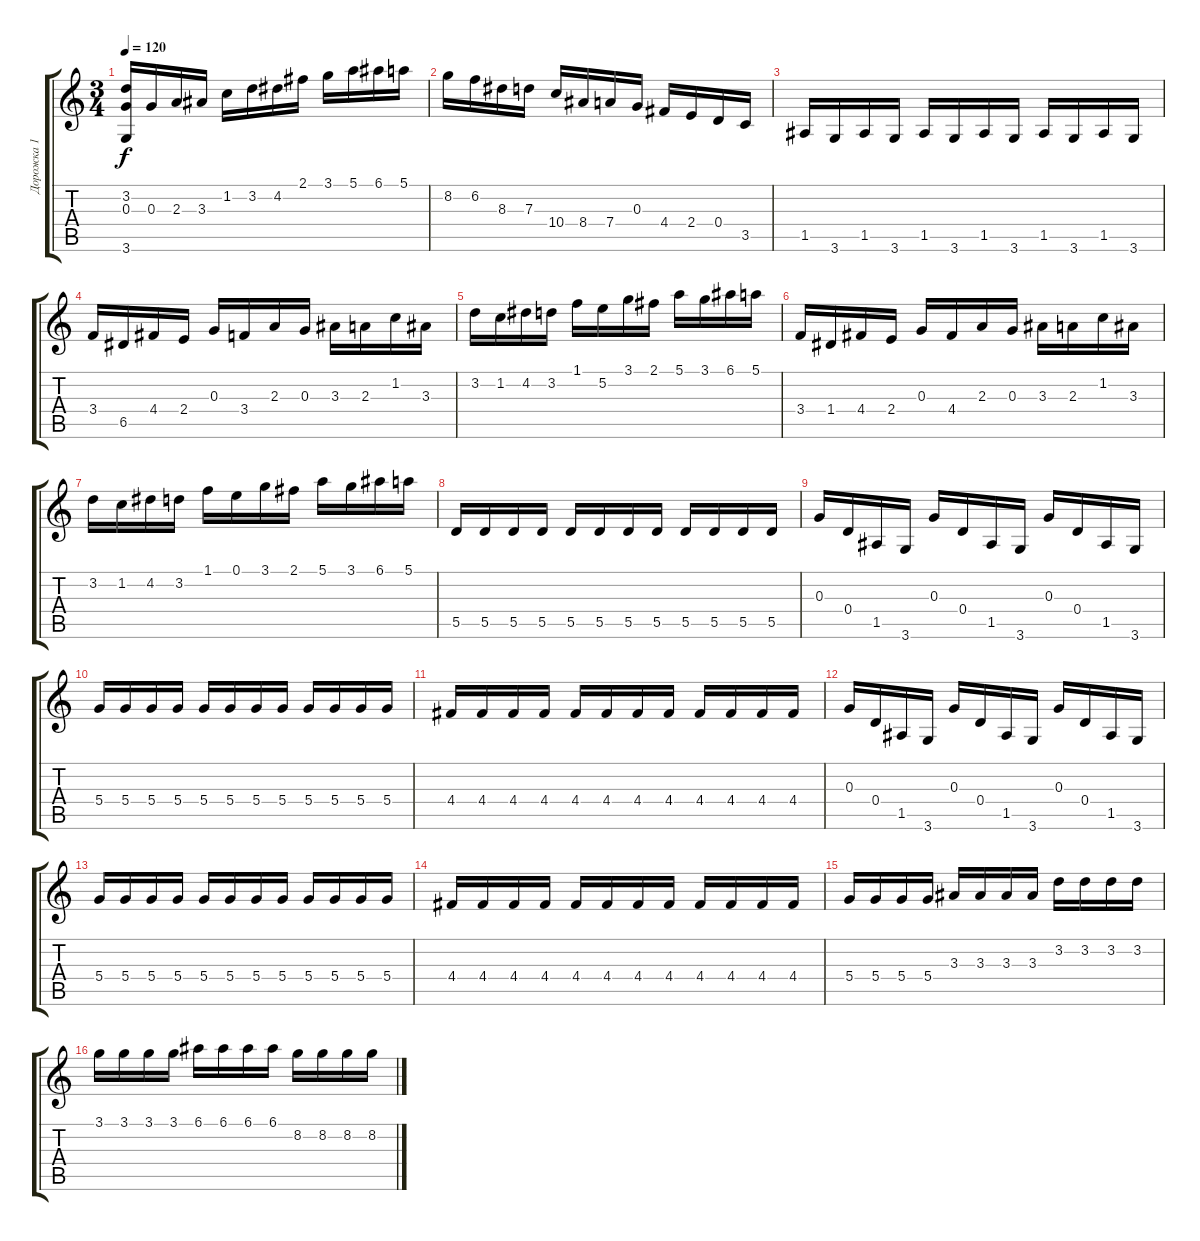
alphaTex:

\track ("Дорожка 1" "Дорожка 1") {instrument overdrivenguitar}
\staff {score tabs}
\tuning (E4 B3 G3 D3 A2 E2) {hide}
\ts (3 4)
\tempo 120
\clef g2
\ks c
(3.2 0.3 3.6).16{dy f} 0.3.16 2.3.16 3.3.16 1.2.16 3.2.16 4.2.16 2.1.16 3.1.16 5.1.16 6.1.16 5.1.16 |
8.2.16 6.2.16 8.3.16 7.3.16 10.4.16 8.4.16 7.4.16 0.3.16 4.4.16 2.4.16 0.4.16 3.5.16 |
1.5.16 3.6.16 1.5.16 3.6.16 1.5.16 3.6.16 1.5.16 3.6.16 1.5.16 3.6.16 1.5.16 3.6.16 |
3.4.16 6.5.16 4.4.16 2.4.16 0.3.16 3.4.16 2.3.16 0.3.16 3.3.16 2.3.16 1.2.16 3.3.16 |
3.2.16 1.2.16 4.2.16 3.2.16 1.1.16 5.2.16 3.1.16 2.1.16 5.1.16 3.1.16 6.1.16 5.1.16 |
3.4.16 1.4.16 4.4.16 2.4.16 0.3.16 4.4.16 2.3.16 0.3.16 3.3.16 2.3.16 1.2.16 3.3.16 |
3.2.16 1.2.16 4.2.16 3.2.16 1.1.16 0.1.16 3.1.16 2.1.16 5.1.16 3.1.16 6.1.16 5.1.16 |
5.5.16 5.5.16 5.5.16 5.5.16 5.5.16 5.5.16 5.5.16 5.5.16 5.5.16 5.5.16 5.5.16 5.5.16 |
0.3.16 0.4.16 1.5.16 3.6.16 0.3.16 0.4.16 1.5.16 3.6.16 0.3.16 0.4.16 1.5.16 3.6.16 |
5.4.16 5.4.16 5.4.16 5.4.16 5.4.16 5.4.16 5.4.16 5.4.16 5.4.16 5.4.16 5.4.16 5.4.16 |
4.4.16 4.4.16 4.4.16 4.4.16 4.4.16 4.4.16 4.4.16 4.4.16 4.4.16 4.4.16 4.4.16 4.4.16 |
0.3.16 0.4.16 1.5.16 3.6.16 0.3.16 0.4.16 1.5.16 3.6.16 0.3.16 0.4.16 1.5.16 3.6.16 |
5.4.16 5.4.16 5.4.16 5.4.16 5.4.16 5.4.16 5.4.16 5.4.16 5.4.16 5.4.16 5.4.16 5.4.16 |
4.4.16 4.4.16 4.4.16 4.4.16 4.4.16 4.4.16 4.4.16 4.4.16 4.4.16 4.4.16 4.4.16 4.4.16 |
5.4.16 5.4.16 5.4.16 5.4.16 3.3.16 3.3.16 3.3.16 3.3.16 3.2.16 3.2.16 3.2.16 3.2.16 |
3.1.16 3.1.16 3.1.16 3.1.16 6.1.16 6.1.16 6.1.16 6.1.16 8.2.16 8.2.16 8.2.16 8.2.16
